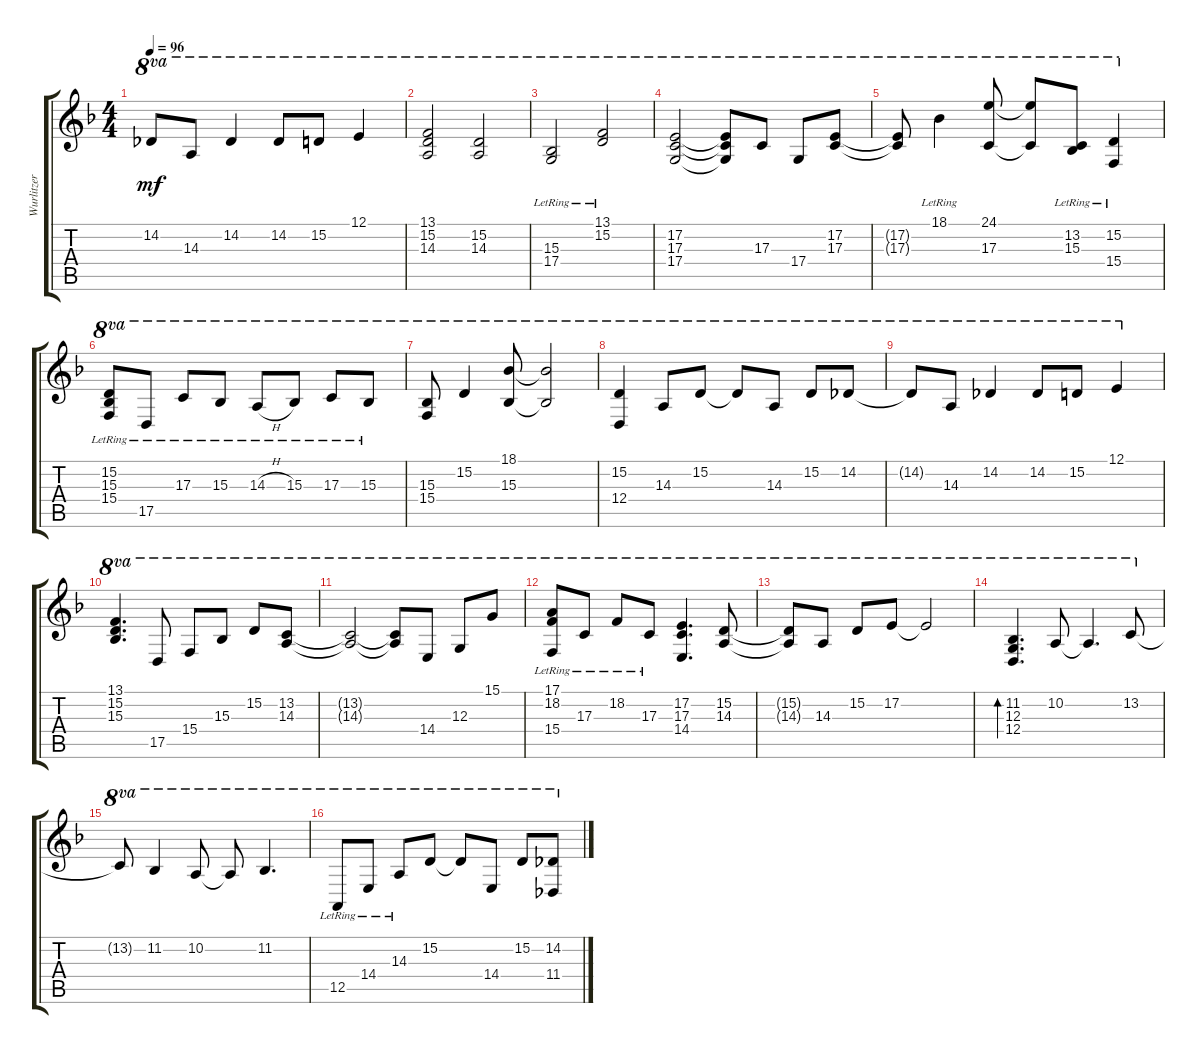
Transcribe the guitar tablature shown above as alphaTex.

\track ("Wurlitzer - Nick Nasmyth" "Wurlitzer ") {instrument electricpiano2}
\staff {score tabs}
\tuning (E4 B3 G3 D3 A2 E2) {hide}
\ts (4 4)
\tempo 96
\clef g2
\ks f
14.2{t}.8{ot 8va dy mf} 14.3.8{ot 8va} 14.2.4{ot 8va} 14.2.8{ot 8va} 15.2.8{ot 8va} 12.1.4{ot 8va} |
(13.1 15.2 14.3).2{ot 8va} (15.2 14.3).2{ot 8va} |
(15.3{lr} 17.4{lr}).2{ot 8va} (13.1{lr} 15.2{lr}).2{ot 8va} |
(17.2 17.3 17.4).2{ot 8va} (17.2{t} 17.3{t} 17.4{t}).8{ot 8va} 17.3.8{ot 8va} 17.4.8{ot 8va} (17.2 17.3).8{ot 8va} |
(17.2{t} 17.3{t}).8{ot 8va} 18.1{lr}.4{ot 8va} (24.1 17.3).8{ot 8va} (24.1{t} 17.3{t}).8{ot 8va} (13.2{lr} 15.3{lr}).8{ot 8va} (15.2{lr} 15.4{lr}).4{ot 8va} |
(15.2{lr} 15.3{lr} 15.4{lr}).8{ot 8va} 17.5{lr}.8{ot 8va} 17.3{lr}.8{ot 8va} 15.3{lr}.8{ot 8va} 14.3{h lr}.8{ot 8va} 15.3{lr}.8{ot 8va} 17.3{lr}.8{ot 8va} 15.3{lr}.8{ot 8va} |
(15.3 15.4).8{ot 8va} 15.2.4{ot 8va} (18.1 15.3).8{ot 8va} (18.1{t} 15.3{t}).2{ot 8va} |
(15.2 12.4).4{ot 8va} 14.3.8{ot 8va} 15.2.8{ot 8va} 15.2{t}.8{ot 8va} 14.3.8{ot 8va} 15.2.8{ot 8va} 14.2.8{ot 8va} |
14.2{t}.8{ot 8va} 14.3.8{ot 8va} 14.2.4{ot 8va} 14.2.8{ot 8va} 15.2.8{ot 8va} 12.1.4{ot 8va} |
(13.1 15.2 15.3).4{d ot 8va} 17.5.8{ot 8va} 15.4.8{ot 8va} 15.3.8{ot 8va} 15.2.8{ot 8va} (13.2 14.3).8{ot 8va} |
(13.2{t} 14.3{t}).2{ot 8va} (13.2{t} 14.3{t}).8{ot 8va} 14.4.8{ot 8va} 12.3.8{ot 8va} 15.1.8{ot 8va} |
(17.1{lr} 18.2{lr} 15.4{lr}).8{ot 8va} 17.3{lr}.8{ot 8va} 18.2{lr}.8{ot 8va} 17.3{lr}.8{ot 8va} (17.2 17.3 14.4).4{d ot 8va} (15.2 14.3).8{ot 8va} |
(15.2{t} 14.3{t}).8{ot 8va} 14.3.8{ot 8va} 15.2.8{ot 8va} 17.2.8{ot 8va} 17.2{t}.2{ot 8va} |
(11.2 12.3 12.4).4{d bd 30 ot 8va} 10.2.8{ot 8va} 10.2{t}.4{d ot 8va} 13.2.8{ot 8va} |
13.2{t}.8{ot 8va} 11.2.4{ot 8va} 10.2.8{ot 8va} 10.2{t}.8{ot 8va} 11.2.4{d ot 8va} |
12.5{lr}.8{ot 8va} 14.4{lr}.8{ot 8va} 14.3{lr}.8{ot 8va} 15.2.8{ot 8va} 15.2{t}.8{ot 8va} 14.4.8{ot 8va} 15.2.8{ot 8va} (14.2 11.4).8{ot 8va}
